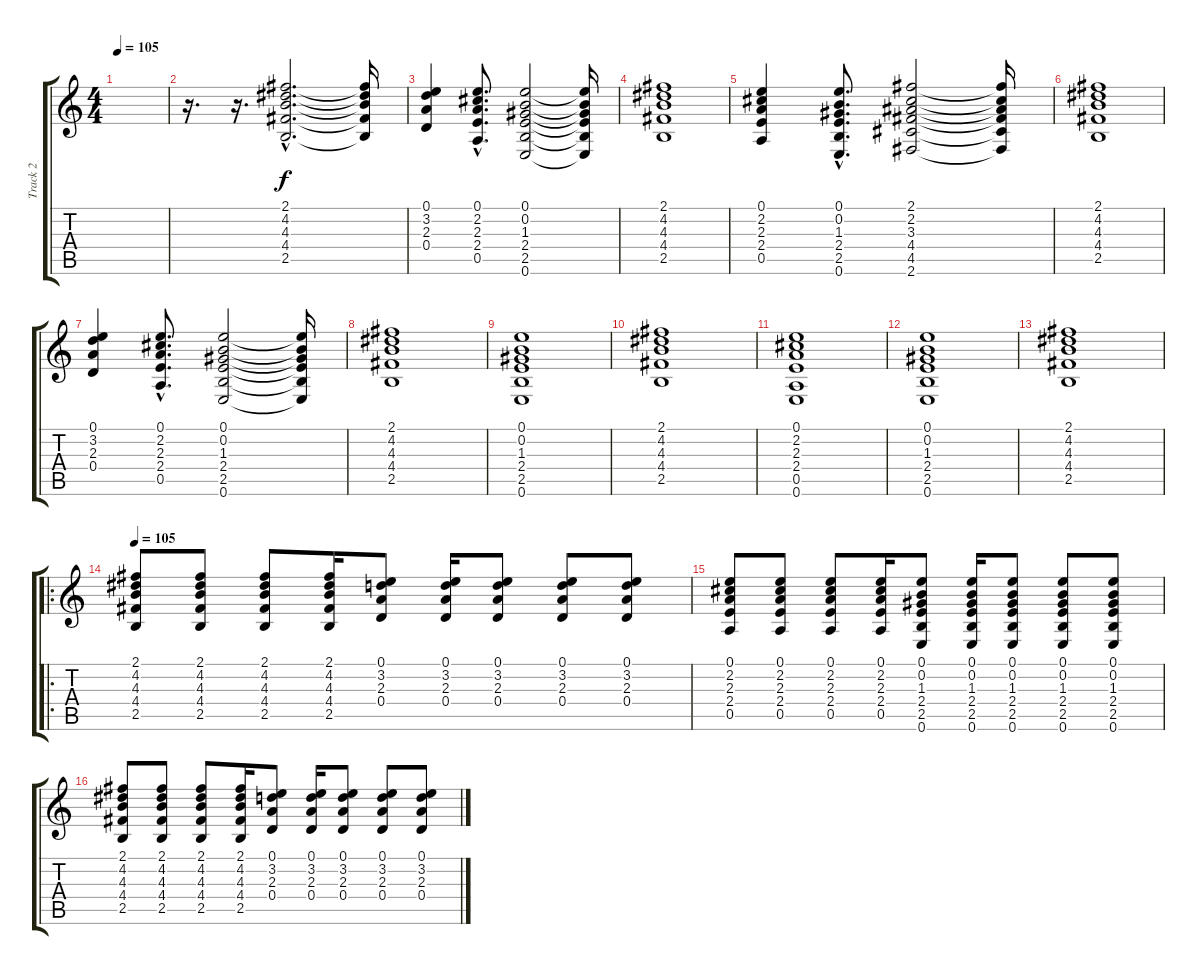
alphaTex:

\track ("Track 2" "Track 2") {instrument overdrivenguitar}
\staff {score tabs}
\tuning (E4 B3 G3 D3 A2 E2) {hide}
\ts (4 4)
\tempo 105
\tempo 123
\tempo 105
\clef g2
\ks c
|
r.16{d} r.16{d} (2.1{hac} 4.2{hac} 4.3{hac} 4.4{hac} 2.5{hac}).2{d} (2.1{t} 4.2{t} 4.3{t} 4.4{t} 2.5{t}).16 |
(0.1 3.2 2.3 0.4).4 (0.1{hac} 2.2{hac} 2.3{hac} 2.4{hac} 0.5{hac}).8{d} (0.1 0.2 1.3 2.4 2.5 0.6).2 (0.1{t} 0.2{t} 1.3{t} 2.4{t} 2.5{t} 0.6{t}).16 |
(2.1 4.2 4.3 4.4 2.5).1 |
(0.1 2.2 2.3 2.4 0.5).4 (0.1{hac} 0.2{hac} 1.3{hac} 2.4{hac} 2.5{hac} 0.6{hac}).8{d} (2.1 2.2 3.3 4.4 4.5 2.6).2 (2.1{t} 2.2{t} 3.3{t} 4.4{t} 4.5{t} 2.6{t}).16 |
(2.1 4.2 4.3 4.4 2.5).1 |
(0.1 3.2 2.3 0.4).4 (0.1{hac} 2.2{hac} 2.3{hac} 2.4{hac} 0.5{hac}).8{d} (0.1 0.2 1.3 2.4 2.5 0.6).2 (0.1{t} 0.2{t} 1.3{t} 2.4{t} 2.5{t} 0.6{t}).16 |
(2.1 4.2 4.3 4.4 2.5).1 |
(0.1 0.2 1.3 2.4 2.5 0.6).1 |
(2.1 4.2 4.3 4.4 2.5).1 |
(0.1 2.2 2.3 2.4 0.5 0.6).1 |
(0.1 0.2 1.3 2.4 2.5 0.6).1 |
(2.1 4.2 4.3 4.4 2.5).1 |
\ro
\tempo 105
(2.1 4.2 4.3 4.4 2.5).8 (2.1 4.2 4.3 4.4 2.5).8 (2.1 4.2 4.3 4.4 2.5).8 (2.1 4.2 4.3 4.4 2.5).16 (0.1 3.2 2.3 0.4).8 (0.1 3.2 2.3 0.4).16 (0.1 3.2 2.3 0.4).8 (0.1 3.2 2.3 0.4).8 (0.1 3.2 2.3 0.4).8 |
(0.1 2.2 2.3 2.4 0.5).8 (0.1 2.2 2.3 2.4 0.5).8 (0.1 2.2 2.3 2.4 0.5).8 (0.1 2.2 2.3 2.4 0.5).16 (0.1 0.2 1.3 2.4 2.5 0.6).8 (0.1 0.2 1.3 2.4 2.5 0.6).16 (0.1 0.2 1.3 2.4 2.5 0.6).8 (0.1 0.2 1.3 2.4 2.5 0.6).8 (0.1 0.2 1.3 2.4 2.5 0.6).8 |
(2.1 4.2 4.3 4.4 2.5).8 (2.1 4.2 4.3 4.4 2.5).8 (2.1 4.2 4.3 4.4 2.5).8 (2.1 4.2 4.3 4.4 2.5).16 (0.1 3.2 2.3 0.4).8 (0.1 3.2 2.3 0.4).16 (0.1 3.2 2.3 0.4).8 (0.1 3.2 2.3 0.4).8 (0.1 3.2 2.3 0.4).8
